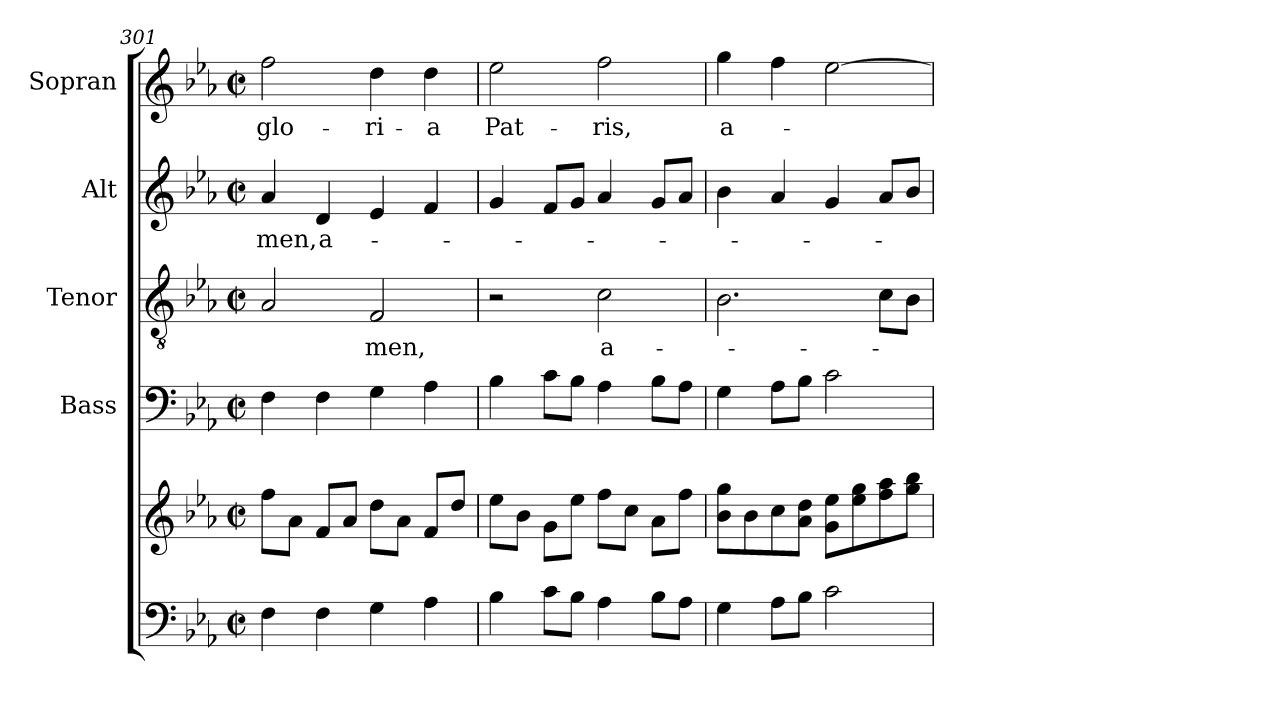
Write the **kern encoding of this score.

**kern	**kern	**kern	**kern	**text	**kern	**text	**kern	**text
*part5	*part5	*part4	*part3	*part3	*part2	*part2	*part1	*part1
*staff6	*staff5	*staff4	*staff3	*staff3	*staff2	*staff2	*staff1	*staff1
*	*	*I"Bass	*I"Tenor	*	*I"Alt	*	*I"Sopran	*
*	*	*I'B.	*I'T.	*	*I'A.	*	*I'S.	*
*clefF4	*clefG2	*clefF4	*clefGv2	*	*clefG2	*	*clefG2	*
*k[b-e-a-]	*k[b-e-a-]	*k[b-e-a-]	*k[b-e-a-]	*	*k[b-e-a-]	*	*k[b-e-a-]	*
*E-:	*E-:	*E-:	*E-:	*	*E-:	*	*E-:	*
*M2/2	*M2/2	*M2/2	*M2/2	*	*M2/2	*	*M2/2	*
*met(c|)	*met(c|)	*met(c|)	*met(c|)	*	*met(c|)	*	*met(c|)	*
=301	=301	=301	=301	=301	=301	=301	=301	=301
!	!	!	!	!	!	!LO:LY:b	!	!LO:LY:b
4F\	8ff\L	4F\	2A-/	.	4a-/	-men,	2ff\	glo-
.	8a-\J	.	.	.	.	.	.	.
!	!	!	!	!	!	!LO:LY:b	!	!
4F\	8f/L	4F\	.	.	4d/	a-	.	.
.	8a-/J	.	.	.	.	.	.	.
!	!	!	!	!LO:LY:b	!	!	!	!LO:LY:b
4G\	8dd\L	4G\	2F/	-men,	4e-/	.	4dd\	-ri-
.	8a-\J	.	.	.	.	.	.	.
!	!	!	!	!	!	!	!	!LO:LY:b
4A-\	8f/L	4A-\	.	.	4f/	.	4dd\	-a
.	8dd/J	.	.	.	.	.	.	.
!!LO:PB:g=z
=302	=302	=302	=302	=302	=302	=302	=302	=302
!	!	!	!	!	!	!	!	!LO:LY:b
4B-\	8ee-\L	4B-\	2r	.	4g/	.	2ee-\	Pat-
.	8b-\J	.	.	.	.	.	.	.
8c\L	8g\L	8c\L	.	.	8f/L	.	.	.
8B-\J	8ee-\J	8B-\J	.	.	8g/J	.	.	.
!	!	!	!	!LO:LY:b	!	!	!	!LO:LY:b
4A-\	8ff\L	4A-\	2c\	a-	4a-/	.	2ff\	-ris,
.	8cc\J	.	.	.	.	.	.	.
8B-\L	8a-\L	8B-\L	.	.	8g/L	.	.	.
8A-\J	8ff\J	8A-\J	.	.	8a-/J	.	.	.
=303	=303	=303	=303	=303	=303	=303	=303	=303
!	!	!	!	!	!	!	!	!LO:LY:b
4G\	8b-\ 8gg\L	4G\	2.B-\	.	4b-\	.	4gg\	a-
.	8b-\	.	.	.	.	.	.	.
8A-\L	8cc\	8A-\L	.	.	4a-/	.	4ff\	.
8B-\J	8a-\ 8dd\J	8B-\J	.	.	.	.	.	.
2c\	8g\ 8ee-\L	2c\	.	.	4g/	.	[2ee-\	.
.	8ee-\ 8gg\	.	.	.	.	.	.	.
.	8ff\ 8aa-\	.	8c\L	.	8a-/L	.	.	.
.	8gg\ 8bb-\J	.	8B-\J	.	8b-/J	.	.	.
=	=	=	=	=	=	=	=	=
*-	*-	*-	*-	*-	*-	*-	*-	*-
